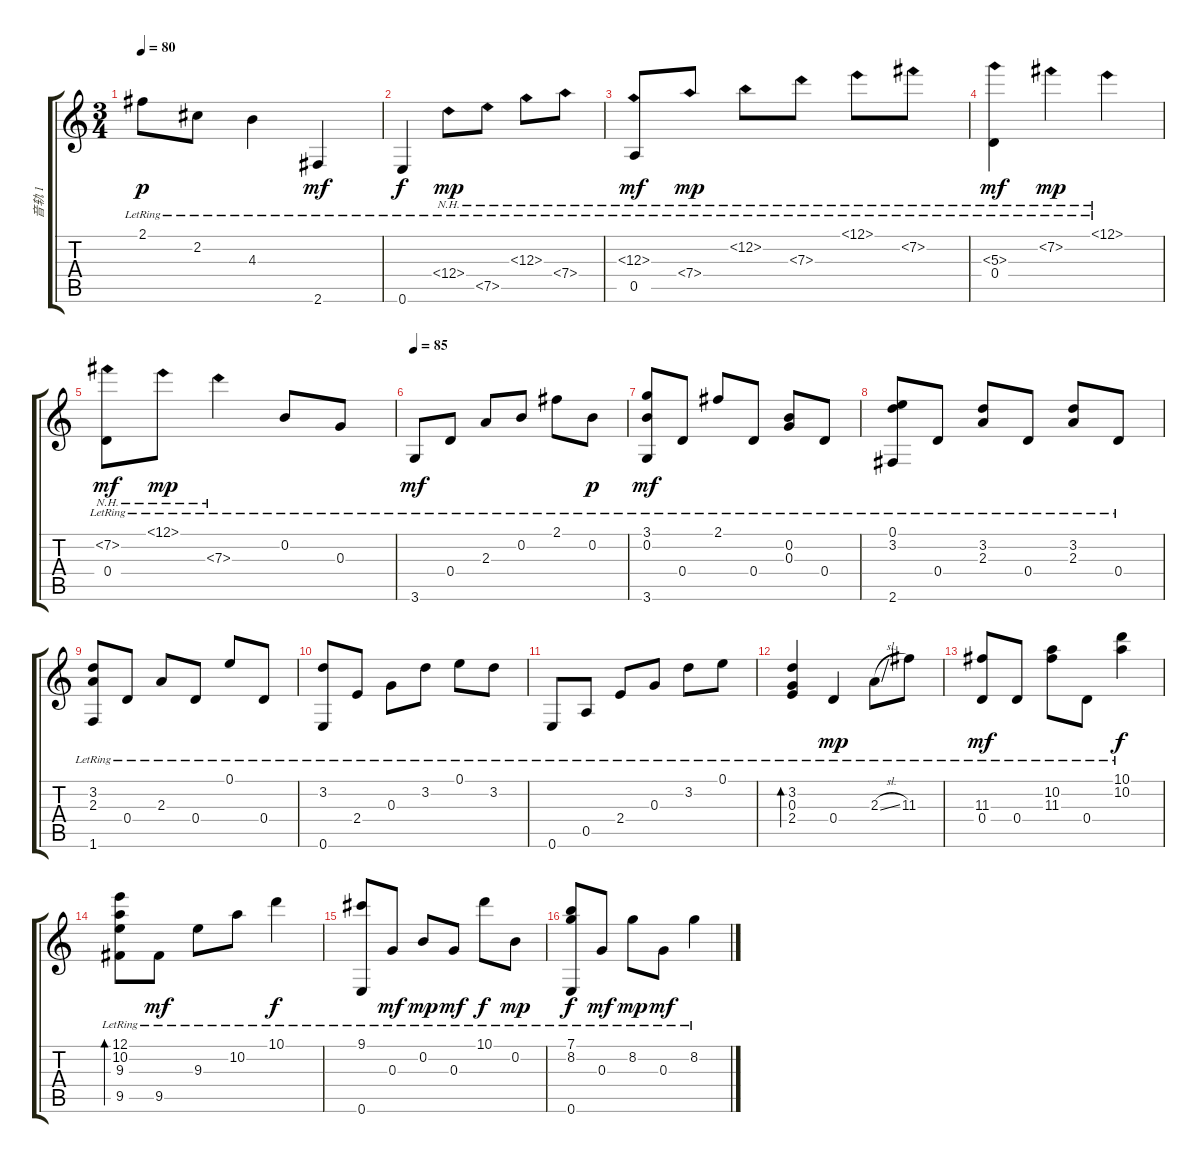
\track ("音轨 1" "音轨 1") {instrument acousticguitarnylon}
\staff {score tabs}
\tuning (E4 B3 G3 D3 A2 E2) {hide}
\ts (3 4)
\tempo 80
\clef g2
\ks c
2.1{lr}.8{dy p} 2.2{lr}.8 4.3{lr}.4 2.6{lr}.4{dy mf} |
0.6{lr}.4{dy f} 12.4{nh lr}.8{dy mp} 7.5{nh lr}.8 12.3{nh lr}.8 7.4{nh lr}.8 |
(12.3{nh lr} 0.5{lr}).8{dy mf} 7.4{nh lr}.8{dy mp} 12.2{nh lr}.8 7.3{nh lr}.8 12.1{nh lr}.8 7.2{nh lr}.8 |
(5.3{nh lr} 0.4{lr}).4{dy mf} 7.2{nh lr}.4{dy mp} 12.1{nh lr}.4 |
(7.2{nh lr} 0.4{lr}).8{dy mf} 12.1{nh lr}.8{dy mp} 7.3{nh lr}.4 0.2{lr}.8 0.3{lr}.8 |
\tempo 85
3.6{lr}.8{dy mf} 0.4{lr}.8 2.3{lr}.8 0.2{lr}.8 2.1{lr}.8 0.2{lr}.8{dy p} |
(3.1{lr} 0.2{lr} 3.6{lr}).8{dy mf} 0.4{lr}.8 2.1{lr}.8 0.4{lr}.8 (0.2{lr} 0.3{lr}).8 0.4{lr}.8 |
(0.1{lr} 3.2{lr} 2.6{lr}).8 0.4{lr}.8 (3.2{lr} 2.3{lr}).8 0.4{lr}.8 (3.2{lr} 2.3{lr}).8 0.4{lr}.8 |
(3.2{lr} 2.3{lr} 1.6{lr}).8 0.4{lr}.8 2.3{lr}.8 0.4{lr}.8 0.1{lr}.8 0.4{lr}.8 |
(3.2{lr} 0.6{lr}).8 2.4{lr}.8 0.3{lr}.8 3.2{lr}.8 0.1{lr}.8 3.2{lr}.8 |
0.6{lr}.8 0.5{lr}.8 2.4{lr}.8 0.3{lr}.8 3.2{lr}.8 0.1{lr}.8 |
(3.2{lr} 0.3{lr} 2.4{lr}).4{bd 60} 0.4{lr}.4{dy mp} 2.3{sl lr}.8 11.3{lr}.8 |
(11.3{lr} 0.4{lr}).8{dy mf} 0.4{lr}.8 (10.2{lr} 11.3{lr}).8 0.4{lr}.8 (10.1{lr} 10.2{lr}).4{dy f} |
(12.1{lr} 10.2{lr} 9.3{lr} 9.5{lr}).8{bd 480} 9.5{lr}.8{dy mf} 9.3{lr}.8 10.2{lr}.8 10.1{lr}.4{dy f} |
(9.1{lr} 0.6{lr}).8 0.3{lr}.8{dy mf} 0.2{lr}.8{dy mp} 0.3{lr}.8{dy mf} 10.1{lr}.8{dy f} 0.2{lr}.8{dy mp} |
(7.1{lr} 8.2{lr} 0.6{lr}).8{dy f} 0.3{lr}.8{dy mf} 8.2{lr}.8{dy mp} 0.3{lr}.8{dy mf} 8.2{lr}.4
